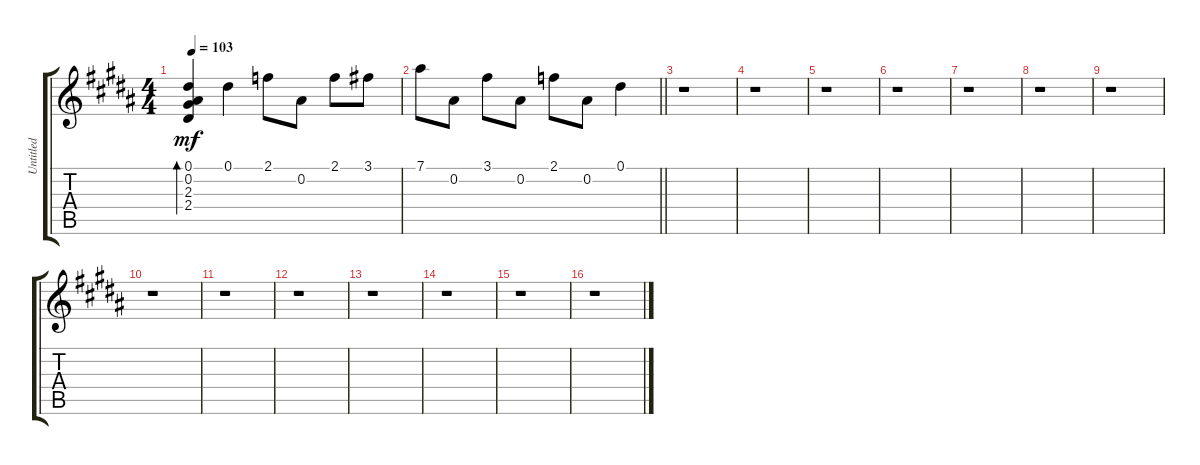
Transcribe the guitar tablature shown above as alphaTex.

\track ("Untitled" "Untitled") {instrument acousticguitarsteel}
\staff {score tabs}
\tuning (Eb4 Bb3 Gb3 Db3 Ab2 Eb2) {hide}
\ts (4 4)
\tempo 103
\clef g2
\ks g#minor
(0.1 0.2 2.3 2.4).4{bd 30 dy mf} 0.1.4 2.1.8 0.2.8 2.1.8 3.1.8 |
\barLineRight lightlight
7.1.8 0.2.8 3.1.8 0.2.8 2.1.8 0.2.8 0.1.4 |
\ks b
r.1 |
\ks g#minor
r.1 |
r.1 |
\ks b
r.1 |
\ks g#minor
r.1 |
r.1 |
\ks b
r.1 |
\ks g#minor
r.1 |
r.1 |
\ks b
r.1 |
\ks g#minor
r.1 |
r.1 |
\ks b
r.1 |
\ks g#minor
r.1
